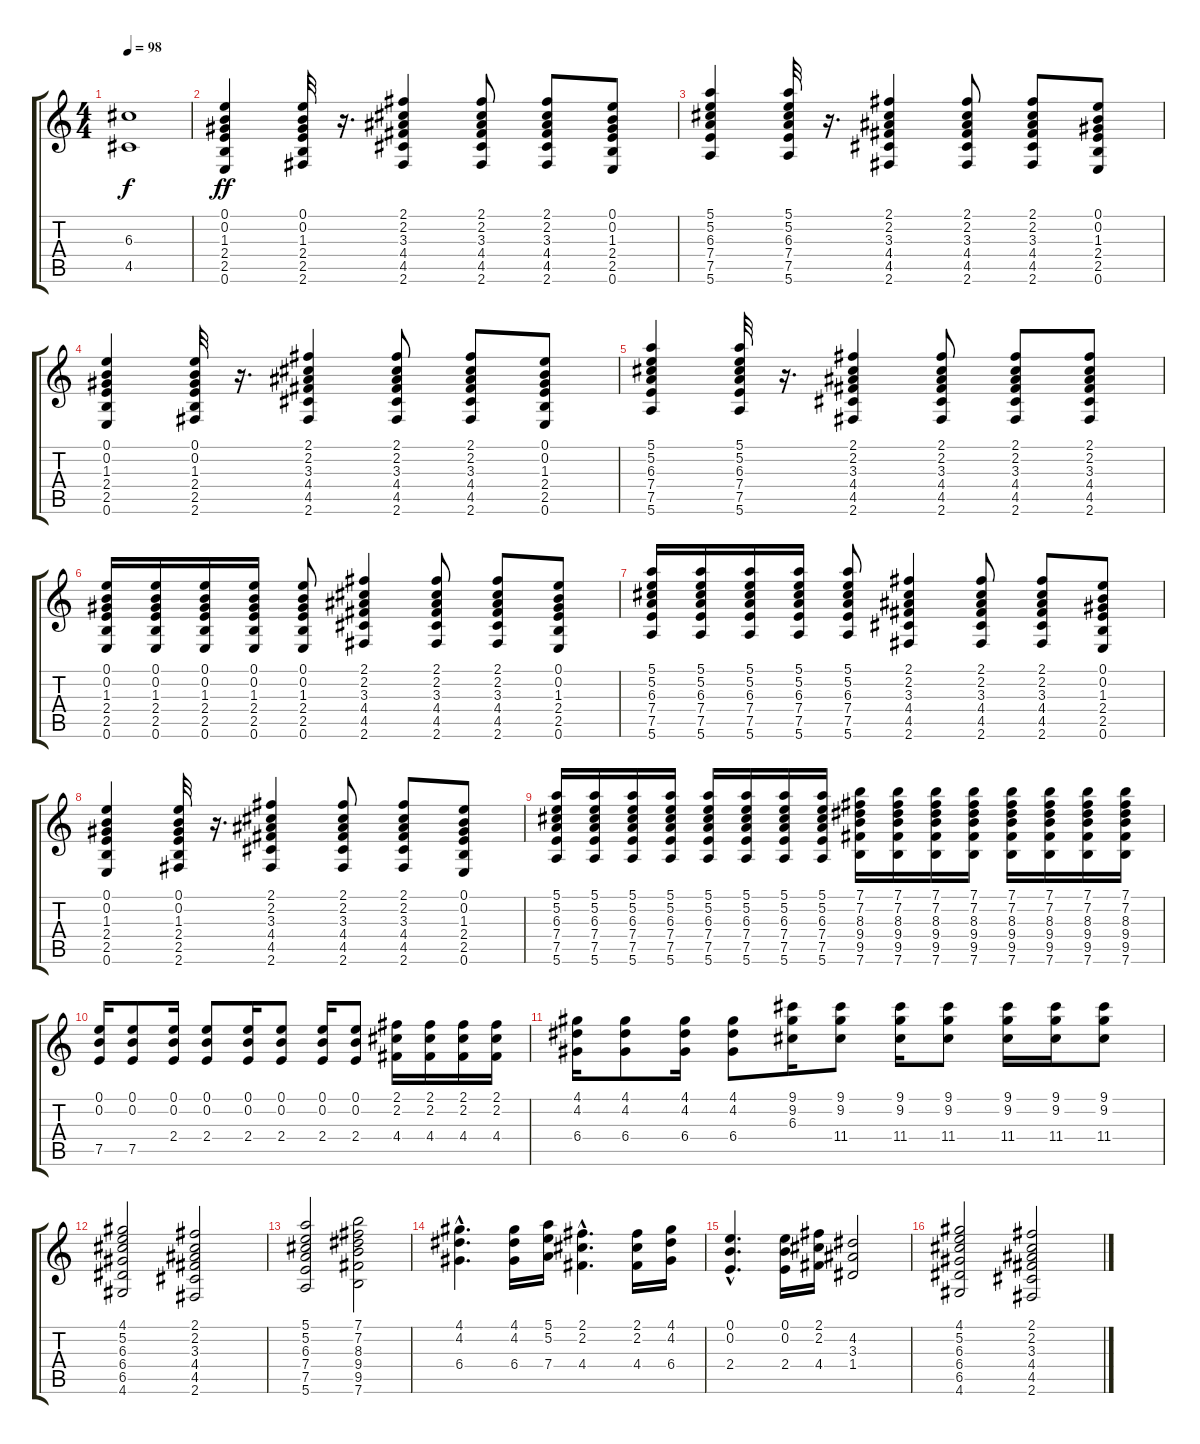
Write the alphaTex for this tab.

\track "" {instrument overdrivenguitar}
\staff {score tabs}
\tuning (E4 B3 G3 D3 A2 E2) {hide}
\ts (4 4)
\tempo 98
\clef g2
\ks c
(6.3{t} 4.5{t}).1{dy f} |
(0.1 0.2 1.3 2.4 2.5 0.6).4{dy ff} (0.1 0.2 1.3 2.4 2.5 2.6).32 r.16{d} (2.1 2.2 3.3 4.4 4.5 2.6).4 (2.1 2.2 3.3 4.4 4.5 2.6).8 (2.1 2.2 3.3 4.4 4.5 2.6).8 (0.1 0.2 1.3 2.4 2.5 0.6).8 |
(5.1 5.2 6.3 7.4 7.5 5.6).4 (5.1 5.2 6.3 7.4 7.5 5.6).32 r.16{d} (2.1 2.2 3.3 4.4 4.5 2.6).4 (2.1 2.2 3.3 4.4 4.5 2.6).8 (2.1 2.2 3.3 4.4 4.5 2.6).8 (0.1 0.2 1.3 2.4 2.5 0.6).8 |
(0.1 0.2 1.3 2.4 2.5 0.6).4 (0.1 0.2 1.3 2.4 2.5 2.6).32 r.16{d} (2.1 2.2 3.3 4.4 4.5 2.6).4 (2.1 2.2 3.3 4.4 4.5 2.6).8 (2.1 2.2 3.3 4.4 4.5 2.6).8 (0.1 0.2 1.3 2.4 2.5 0.6).8 |
(5.1 5.2 6.3 7.4 7.5 5.6).4 (5.1 5.2 6.3 7.4 7.5 5.6).32 r.16{d} (2.1 2.2 3.3 4.4 4.5 2.6).4 (2.1 2.2 3.3 4.4 4.5 2.6).8 (2.1 2.2 3.3 4.4 4.5 2.6).8 (2.1 2.2 3.3 4.4 4.5 2.6).8 |
(0.1 0.2 1.3 2.4 2.5 0.6).16 (0.1 0.2 1.3 2.4 2.5 0.6).16 (0.1 0.2 1.3 2.4 2.5 0.6).16 (0.1 0.2 1.3 2.4 2.5 0.6).16 (0.1 0.2 1.3 2.4 2.5 0.6).8 (2.1 2.2 3.3 4.4 4.5 2.6).4 (2.1 2.2 3.3 4.4 4.5 2.6).8 (2.1 2.2 3.3 4.4 4.5 2.6).8 (0.1 0.2 1.3 2.4 2.5 0.6).8 |
(5.1 5.2 6.3 7.4 7.5 5.6).16 (5.1 5.2 6.3 7.4 7.5 5.6).16 (5.1 5.2 6.3 7.4 7.5 5.6).16 (5.1 5.2 6.3 7.4 7.5 5.6).16 (5.1 5.2 6.3 7.4 7.5 5.6).8 (2.1 2.2 3.3 4.4 4.5 2.6).4 (2.1 2.2 3.3 4.4 4.5 2.6).8 (2.1 2.2 3.3 4.4 4.5 2.6).8 (0.1 0.2 1.3 2.4 2.5 0.6).8 |
(0.1 0.2 1.3 2.4 2.5 0.6).4 (0.1 0.2 1.3 2.4 2.5 2.6).32 r.16{d} (2.1 2.2 3.3 4.4 4.5 2.6).4 (2.1 2.2 3.3 4.4 4.5 2.6).8 (2.1 2.2 3.3 4.4 4.5 2.6).8 (0.1 0.2 1.3 2.4 2.5 0.6).8 |
(5.1 5.2 6.3 7.4 7.5 5.6).16 (5.1 5.2 6.3 7.4 7.5 5.6).16 (5.1 5.2 6.3 7.4 7.5 5.6).16 (5.1 5.2 6.3 7.4 7.5 5.6).16 (5.1 5.2 6.3 7.4 7.5 5.6).16 (5.1 5.2 6.3 7.4 7.5 5.6).16 (5.1 5.2 6.3 7.4 7.5 5.6).16 (5.1 5.2 6.3 7.4 7.5 5.6).16 (7.1 7.2 8.3 9.4 9.5 7.6).16 (7.1 7.2 8.3 9.4 9.5 7.6).16 (7.1 7.2 8.3 9.4 9.5 7.6).16 (7.1 7.2 8.3 9.4 9.5 7.6).16 (7.1 7.2 8.3 9.4 9.5 7.6).16 (7.1 7.2 8.3 9.4 9.5 7.6).16 (7.1 7.2 8.3 9.4 9.5 7.6).16 (7.1 7.2 8.3 9.4 9.5 7.6).16 |
(0.1 0.2 7.5).16 (0.1 0.2 7.5).8 (0.1 0.2 2.4).16 (0.1 0.2 2.4).8 (0.1 0.2 2.4).16 (0.1 0.2 2.4).8 (0.1 0.2 2.4).16 (0.1 0.2 2.4).8 (2.1 2.2 4.4).16 (2.1 2.2 4.4).16 (2.1 2.2 4.4).16 (2.1 2.2 4.4).16 |
(4.1 4.2 6.4).16 (4.1 4.2 6.4).8 (4.1 4.2 6.4).16 (4.1 4.2 6.4).8 (9.1 9.2 6.3).16 (9.1 9.2 11.4).8 (9.1 9.2 11.4).16 (9.1 9.2 11.4).8 (9.1 9.2 11.4).16 (9.1 9.2 11.4).16 (9.1 9.2 11.4).8 |
(4.1 5.2 6.3 6.4 6.5 4.6).2 (2.1 2.2 3.3 4.4 4.5 2.6).2 |
(5.1 5.2 6.3 7.4 7.5 5.6).2 (7.1 7.2 8.3 9.4 9.5 7.6).2 |
(4.1{hac} 4.2 6.4{hac}).4{d} (4.1 4.2 6.4).16 (5.1 5.2 7.4).16 (2.1{hac} 2.2 4.4{hac}).4{d} (2.1 2.2 4.4).16 (4.1 4.2 6.4).16 |
(0.1{hac} 0.2 2.4{hac}).4{d} (0.1 0.2 2.4).16 (2.1 2.2 4.4).16 (4.2 3.3 1.4).2 |
(4.1 5.2 6.3 6.4 6.5 4.6).2 (2.1 2.2 3.3 4.4 4.5 2.6).2
